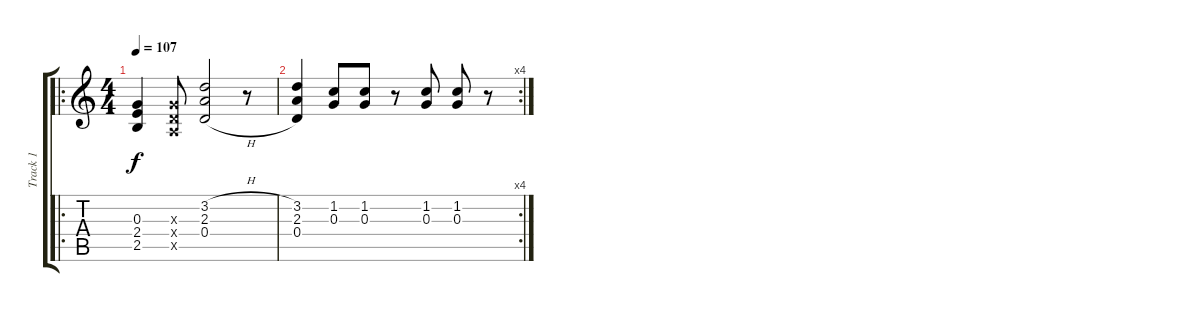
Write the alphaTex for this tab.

\track ("Track 1" "Track 1") {instrument overdrivenguitar}
\staff {score tabs}
\tuning (E4 B3 G3 D3 A2 E2) {hide}
\ro
\ts (4 4)
\tempo 107
\clef g2
\ks c
(0.3 2.4 2.5).4{dy f instrument overdrivenguitar} (0.3{x} 0.4{x} 0.5{x}).8 (3.2{h} 2.3{h} 0.4{h}).2 r.8 |
\rc 4
(3.2 2.3 0.4).4 (1.2 0.3).8 (1.2 0.3).8 r.8 (1.2 0.3).8 (1.2 0.3).8 r.8
